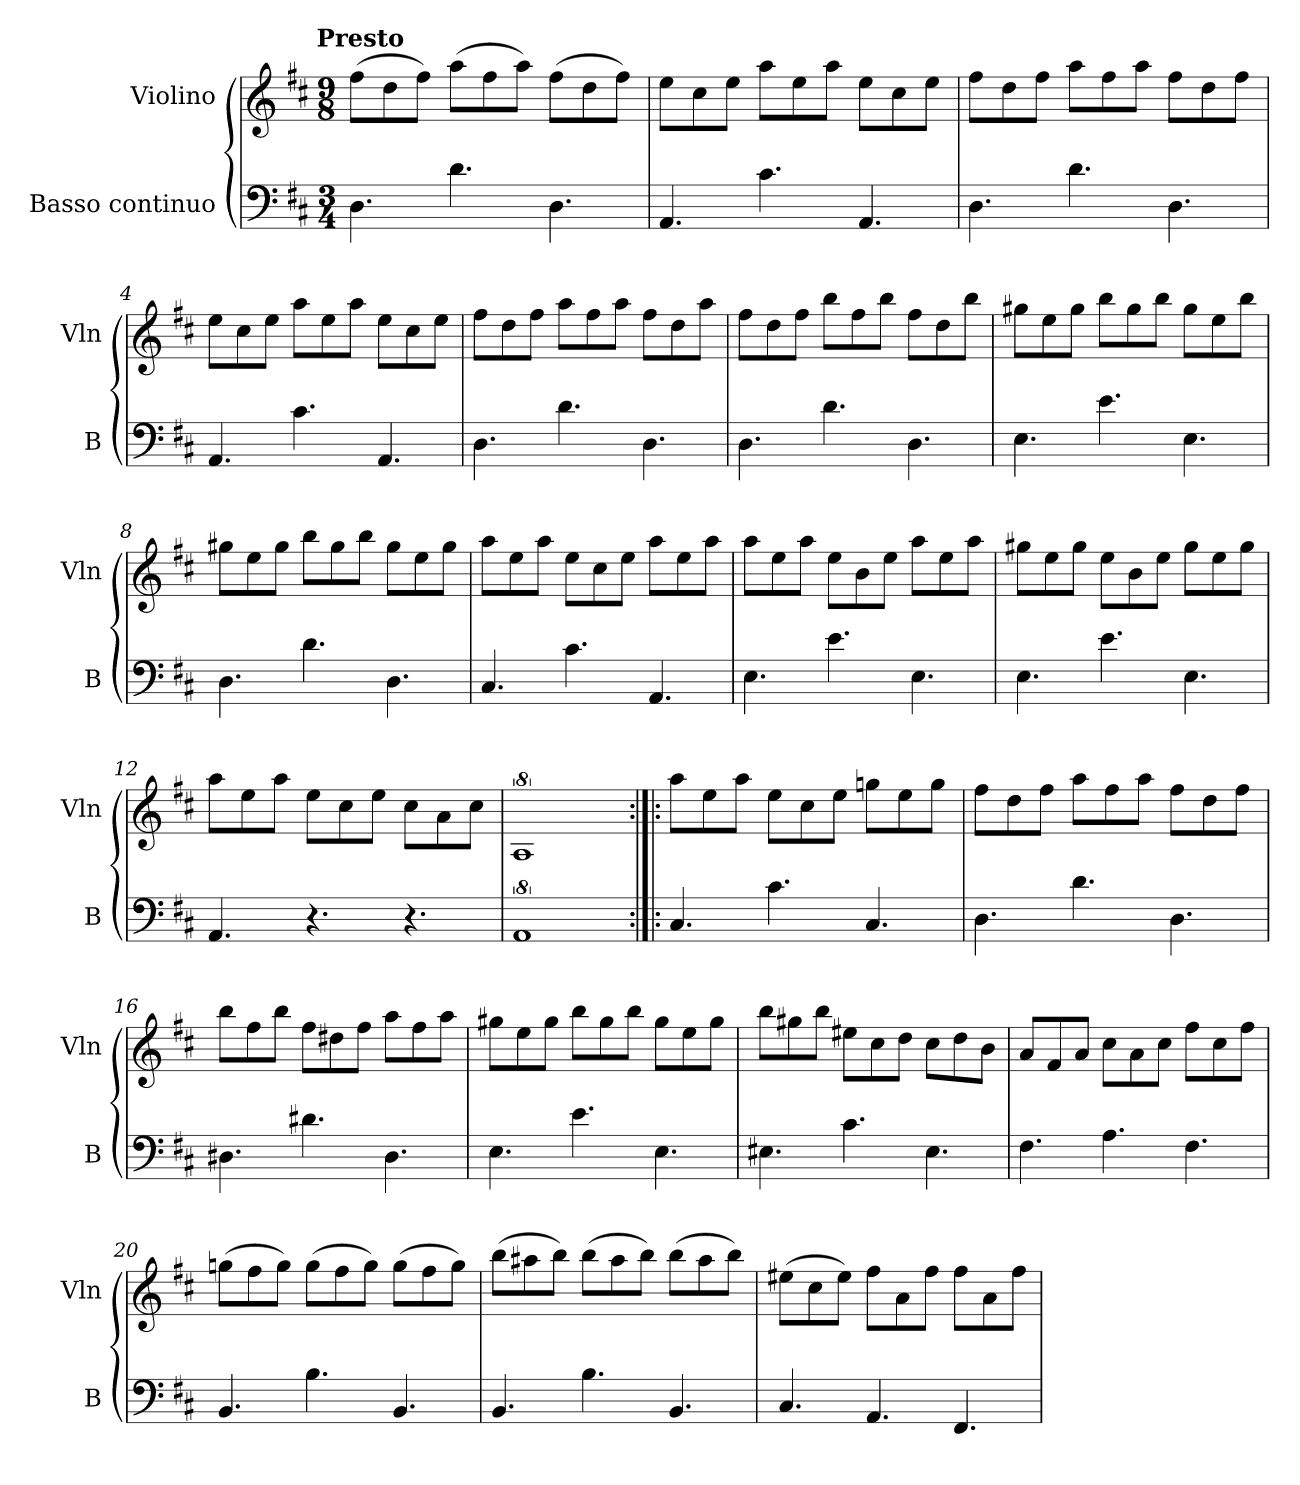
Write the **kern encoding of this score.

**kern	**kern
*part2	*part1
*staff2	*staff1
*I"Basso continuo	*I"Violino
*I'B	*I'Vln
*clefF4	*clefG2
*k[f#c#]	*k[f#c#]
*D:	*D:
!!LO:TX:omd:t=Presto
*M3/4	*M9/8
*MM246	*MM246
=1	=1
4.D\	(8ff#\L
.	8dd\
.	8ff#\J)
4.d\	(8aa\L
.	8ff#\
.	8aa\J)
4.D\	(8ff#\L
.	8dd\
.	8ff#\J)
=2	=2
4.AA/	8ee\L
.	8cc#\
.	8ee\J
4.c#\	8aa\L
.	8ee\
.	8aa\J
4.AA/	8ee\L
.	8cc#\
.	8ee\J
=3	=3
4.D\	8ff#\L
.	8dd\
.	8ff#\J
4.d\	8aa\L
.	8ff#\
.	8aa\J
4.D\	8ff#\L
.	8dd\
.	8ff#\J
=4	=4
4.AA/	8ee\L
.	8cc#\
.	8ee\J
4.c#\	8aa\L
.	8ee\
.	8aa\J
4.AA/	8ee\L
.	8cc#\
.	8ee\J
=5	=5
4.D\	8ff#\L
.	8dd\
.	8ff#\J
4.d\	8aa\L
.	8ff#\
.	8aa\J
4.D\	8ff#\L
.	8dd\
.	8aa\J
=6	=6
4.D\	8ff#\L
.	8dd\
.	8ff#\J
4.d\	8bb\L
.	8ff#\
.	8bb\J
4.D\	8ff#\L
.	8dd\
.	8bb\J
=7	=7
4.E\	8gg#X\L
.	8ee\
.	8gg#\J
4.e\	8bb\L
.	8gg#\
.	8bb\J
4.E\	8gg#\L
.	8ee\
.	8bb\J
=8	=8
4.D\	8gg#X\L
.	8ee\
.	8gg#\J
4.d\	8bb\L
.	8gg#\
.	8bb\J
4.D\	8gg#\L
.	8ee\
.	8gg#\J
=9	=9
4.C#/	8aa\L
.	8ee\
.	8aa\J
4.c#\	8ee\L
.	8cc#\
.	8ee\J
4.AA/	8aa\L
.	8ee\
.	8aa\J
=10	=10
4.E\	8aa\L
.	8ee\
.	8aa\J
4.e\	8ee\L
.	8b\
.	8ee\J
4.E\	8aa\L
.	8ee\
.	8aa\J
=11	=11
4.E\	8gg#X\L
.	8ee\
.	8gg#\J
4.e\	8ee\L
.	8b\
.	8ee\J
4.E\	8gg#\L
.	8ee\
.	8gg#\J
=12	=12
4.AA/	8aa\L
.	8ee\
.	8aa\J
4.r	8ee\L
.	8cc#\
.	8ee\J
4.r	8cc#\L
.	8a\
.	8cc#\J
=13	=13
8%9AA/	8%9A/
=14:|!|:	=14:|!|:
4.C#/	8aa\L
.	8ee\
.	8aa\J
4.c#\	8ee\L
.	8cc#\
.	8ee\J
4.C#/	8ggn\L
.	8ee\
.	8gg\J
=15	=15
4.D\	8ff#\L
.	8dd\
.	8ff#\J
4.d\	8aa\L
.	8ff#\
.	8aa\J
4.D\	8ff#\L
.	8dd\
.	8ff#\J
=16	=16
4.D#X\	8bb\L
.	8ff#\
.	8bb\J
4.d#X\	8ff#\L
.	8dd#X\
.	8ff#\J
4.D#\	8aa\L
.	8ff#\
.	8aa\J
=17	=17
4.E\	8gg#X\L
.	8ee\
.	8gg#\J
4.e\	8bb\L
.	8gg#\
.	8bb\J
4.E\	8gg#\L
.	8ee\
.	8gg#\J
=18	=18
4.E#X\	8bb\L
.	8gg#X\
.	8bb\J
4.c#\	8ee#X\L
.	8cc#\
.	8dd\J
4.E#\	8cc#\L
.	8dd\
.	8b\J
=19	=19
4.F#\	8a/L
.	8f#/
.	8a/J
4.A\	8cc#\L
.	8a\
.	8cc#\J
4.F#\	8ff#\L
.	8cc#\
.	8ff#\J
=20	=20
4.BB/	(8ggn\L
.	8ff#\
.	8gg\J)
4.B\	(8gg\L
.	8ff#\
.	8gg\J)
4.BB/	(8gg\L
.	8ff#\
.	8gg\J)
=21	=21
4.BB/	(8bb\L
.	8aa#X\
.	8bb\J)
4.B\	(8bb\L
.	8aa#\
.	8bb\J)
4.BB/	(8bb\L
.	8aa#\
.	8bb\J)
=22	=22
4.C#/	(8ee#X\L
.	8cc#\
.	8ee#\J)
4.AA/	8ff#\L
.	8a\
.	8ff#\J
4.FF#/	8ff#\L
.	8a\
.	8ff#\J
=	=
*-	*-
